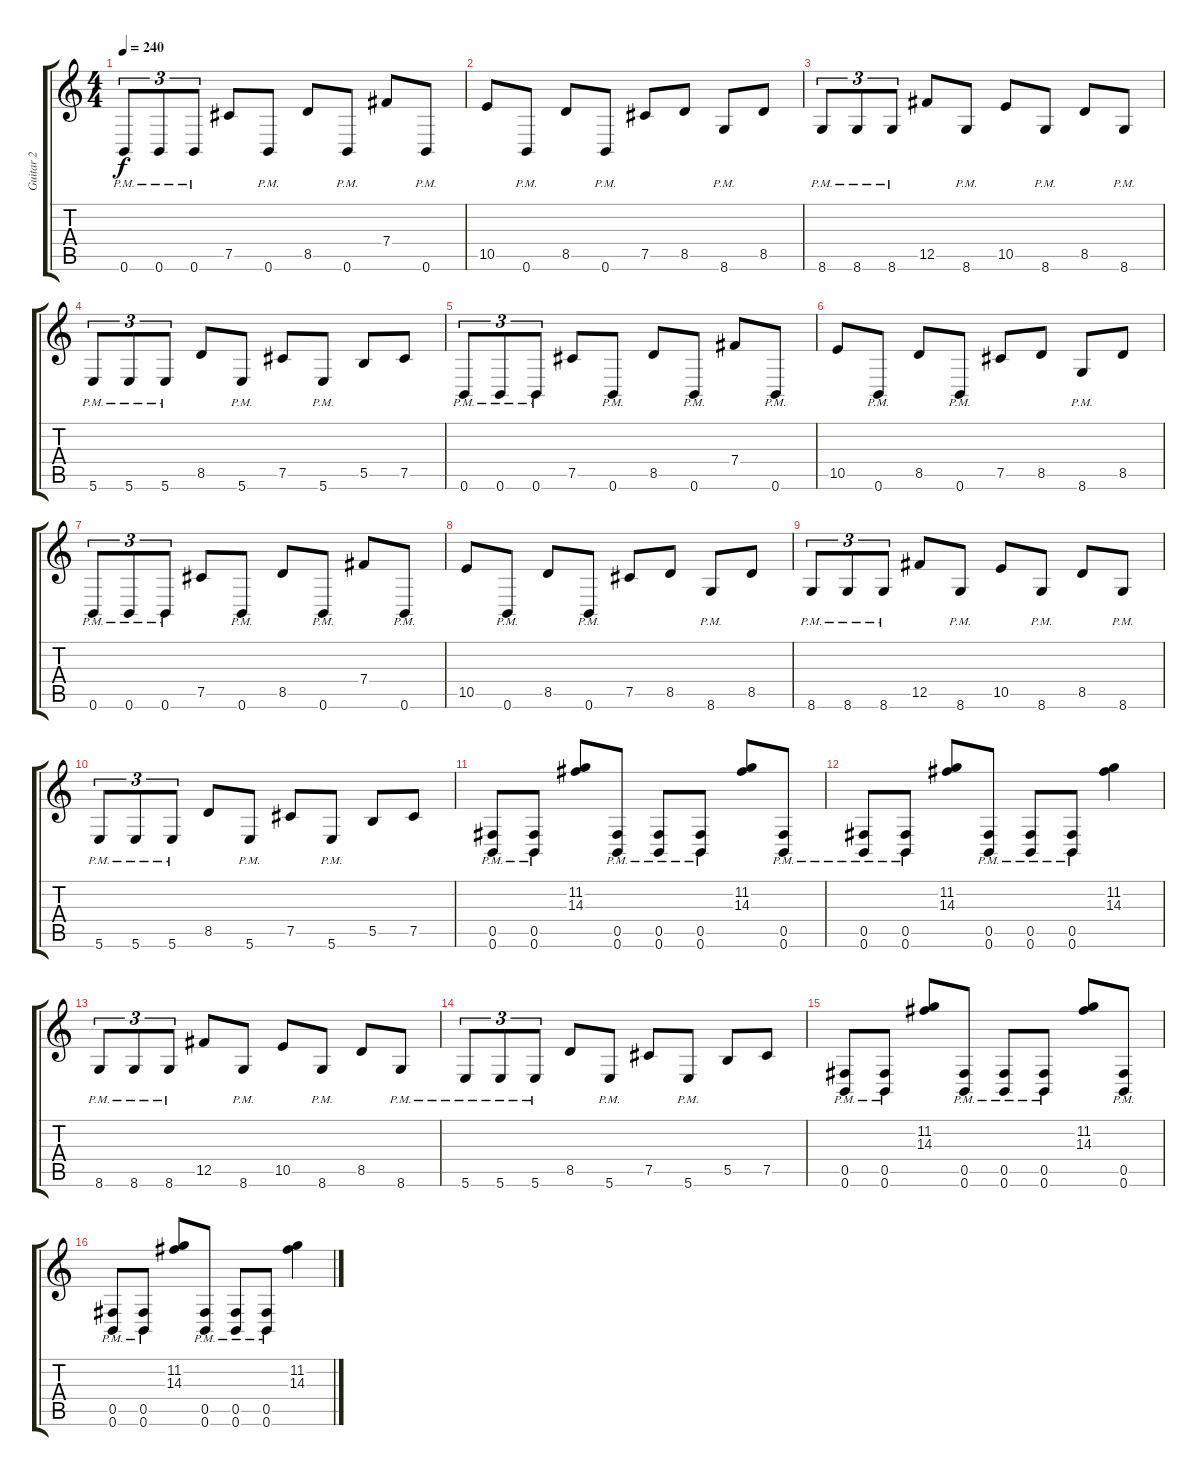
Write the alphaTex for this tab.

\track ("Guitar 2" "Guitar 2") {instrument distortionguitar}
\staff {score tabs}
\tuning (Db4 Ab3 E3 B2 Gb2 B1) {hide}
\ts (4 4)
\tempo 240
\clef g2
\ks c
0.6{pm}.8{tu (3 2) dy f} 0.6{pm}.8{tu (3 2)} 0.6{pm}.8{tu (3 2)} 7.5.8 0.6{pm}.8 8.5.8 0.6{pm}.8 7.4.8 0.6{pm}.8 |
10.5.8 0.6{pm}.8 8.5.8 0.6{pm}.8 7.5.8 8.5.8 8.6{pm}.8 8.5.8 |
8.6{pm}.8{tu (3 2)} 8.6{pm}.8{tu (3 2)} 8.6{pm}.8{tu (3 2)} 12.5.8 8.6{pm}.8 10.5.8 8.6{pm}.8 8.5.8 8.6{pm}.8 |
5.6{pm}.8{tu (3 2)} 5.6{pm}.8{tu (3 2)} 5.6{pm}.8{tu (3 2)} 8.5.8 5.6{pm}.8 7.5.8 5.6{pm}.8 5.5.8 7.5.8 |
0.6{pm}.8{tu (3 2)} 0.6{pm}.8{tu (3 2)} 0.6{pm}.8{tu (3 2)} 7.5.8 0.6{pm}.8 8.5.8 0.6{pm}.8 7.4.8 0.6{pm}.8 |
10.5.8 0.6{pm}.8 8.5.8 0.6{pm}.8 7.5.8 8.5.8 8.6{pm}.8 8.5.8 |
0.6{pm}.8{tu (3 2)} 0.6{pm}.8{tu (3 2)} 0.6{pm}.8{tu (3 2)} 7.5.8 0.6{pm}.8 8.5.8 0.6{pm}.8 7.4.8 0.6{pm}.8 |
10.5.8 0.6{pm}.8 8.5.8 0.6{pm}.8 7.5.8 8.5.8 8.6{pm}.8 8.5.8 |
8.6{pm}.8{tu (3 2)} 8.6{pm}.8{tu (3 2)} 8.6{pm}.8{tu (3 2)} 12.5.8 8.6{pm}.8 10.5.8 8.6{pm}.8 8.5.8 8.6{pm}.8 |
5.6{pm}.8{tu (3 2)} 5.6{pm}.8{tu (3 2)} 5.6{pm}.8{tu (3 2)} 8.5.8 5.6{pm}.8 7.5.8 5.6{pm}.8 5.5.8 7.5.8 |
(0.5{pm} 0.6{pm}).8 (0.5{pm} 0.6{pm}).8 (11.2 14.3).8 (0.5{pm} 0.6{pm}).8 (0.5{pm} 0.6{pm}).8 (0.5{pm} 0.6{pm}).8 (11.2 14.3).8 (0.5{pm} 0.6{pm}).8 |
(0.5{pm} 0.6{pm}).8 (0.5{pm} 0.6{pm}).8 (11.2 14.3).8 (0.5{pm} 0.6{pm}).8 (0.5{pm} 0.6{pm}).8 (0.5{pm} 0.6{pm}).8 (11.2 14.3).4 |
8.6{pm}.8{tu (3 2)} 8.6{pm}.8{tu (3 2)} 8.6{pm}.8{tu (3 2)} 12.5.8 8.6{pm}.8 10.5.8 8.6{pm}.8 8.5.8 8.6{pm}.8 |
5.6{pm}.8{tu (3 2)} 5.6{pm}.8{tu (3 2)} 5.6{pm}.8{tu (3 2)} 8.5.8 5.6{pm}.8 7.5.8 5.6{pm}.8 5.5.8 7.5.8 |
(0.5{pm} 0.6{pm}).8 (0.5{pm} 0.6{pm}).8 (11.2 14.3).8 (0.5{pm} 0.6{pm}).8 (0.5{pm} 0.6{pm}).8 (0.5{pm} 0.6{pm}).8 (11.2 14.3).8 (0.5{pm} 0.6{pm}).8 |
(0.5{pm} 0.6{pm}).8 (0.5{pm} 0.6{pm}).8 (11.2 14.3).8 (0.5{pm} 0.6{pm}).8 (0.5{pm} 0.6{pm}).8 (0.5{pm} 0.6{pm}).8 (11.2 14.3).4
